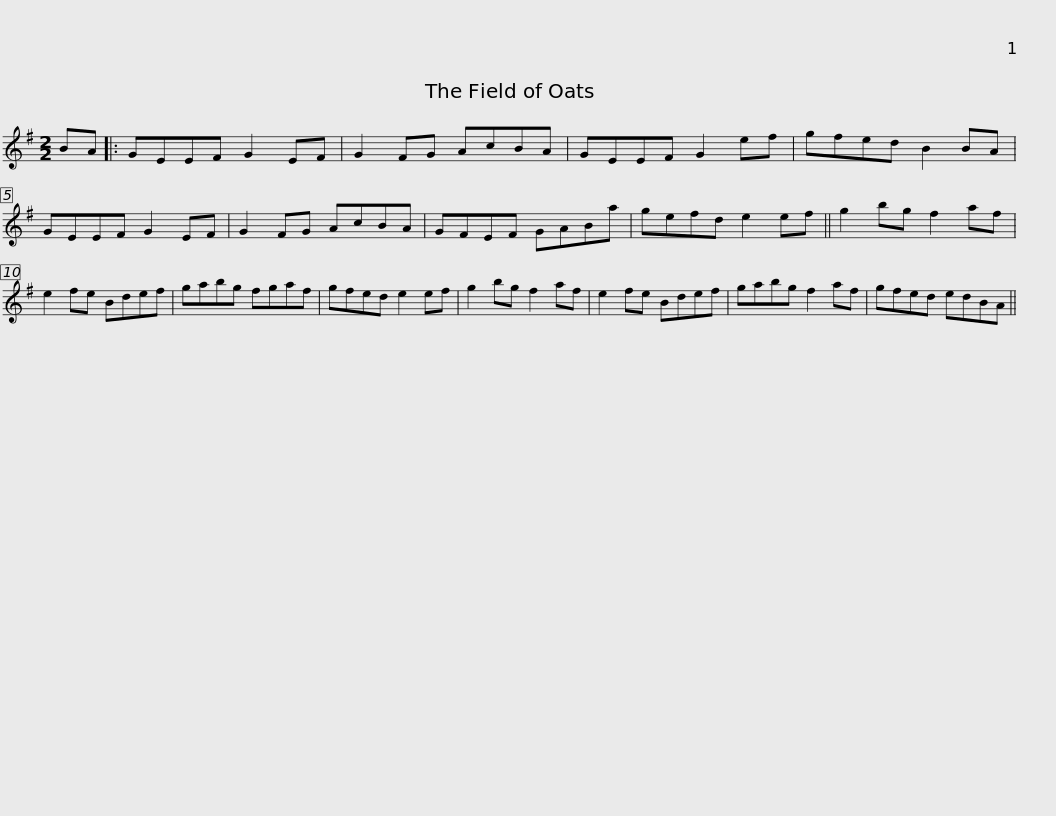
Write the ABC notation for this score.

X:1
L:1/8
M:2/2
I:linebreak $
K:Emin
V:1 treble
V:1
 BA |: GEEF G2 EF | G2 FG AcBA | GEEF G2 ef | gfed B2 BA | %5
 GEEF G2 EF | G2 FG AcBA |$ GFEF GABa | gefd e2 ef || g2 bg f2 af | %10
 e2 fe Bdef | gabg fgaf | gfed e2 ef |$ g2 bg f2 af | e2 fe Bdef | %15
 gabg f2 af | gfed edBA || %17
